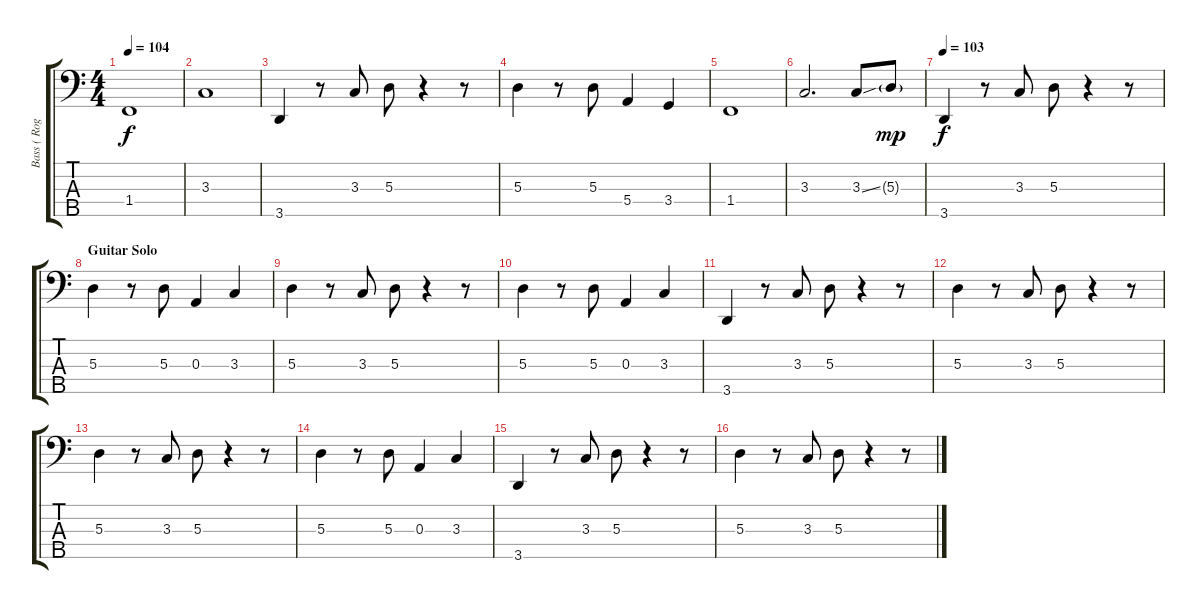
\track ("Bass ( Roger Waters )" "Bass ( Rog") {instrument electricbassfinger}
\staff {score tabs}
\tuning (G2 D2 A1 E1 B0) {hide}
\ts (4 4)
\tempo 104
\clef f4
\ks c
1.4.1{dy f} |
3.3.1 |
3.5.4 r.8 3.3.8 5.3.8 r.4 r.8 |
5.3.4 r.8 5.3.8 5.4.4 3.4.4 |
1.4.1 |
3.3.2{d} 3.3{ss}.8 5.3{g}.8{dy mp} |
\tempo 103
3.5.4{dy f} r.8 3.3.8 5.3.8 r.4 r.8 |
\section ("" "Guitar Solo")
5.3.4 r.8 5.3.8 0.3.4 3.3.4 |
5.3.4 r.8 3.3.8 5.3.8 r.4 r.8 |
5.3.4 r.8 5.3.8 0.3.4 3.3.4 |
3.5.4 r.8 3.3.8 5.3.8 r.4 r.8 |
5.3.4 r.8 3.3.8 5.3.8 r.4 r.8 |
5.3.4 r.8 3.3.8 5.3.8 r.4 r.8 |
5.3.4 r.8 5.3.8 0.3.4 3.3.4 |
3.5.4 r.8 3.3.8 5.3.8 r.4 r.8 |
5.3.4 r.8 3.3.8 5.3.8 r.4 r.8
